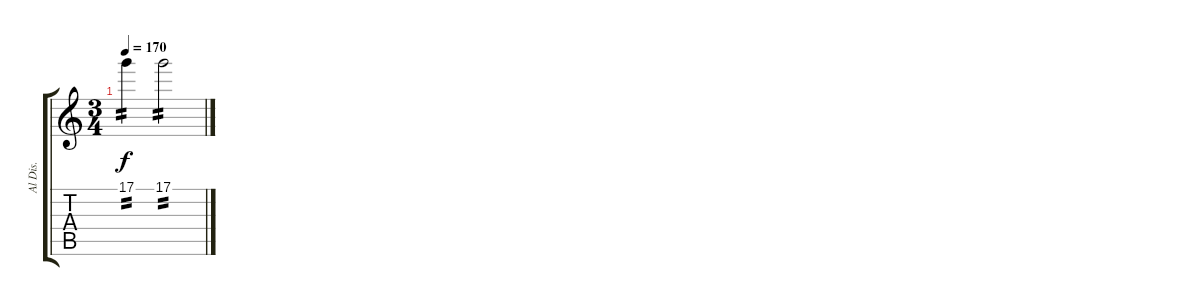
\track ("Al Dis." "Al Dis.") {instrument distortionguitar}
\staff {score tabs}
\tuning (D4 A3 F3 C3 G2 C2) {hide}
\ts (3 4)
\tempo 170
\clef g2
\ks c
17.1.4{tp 2 dy f} 17.1.2{tp 2}
